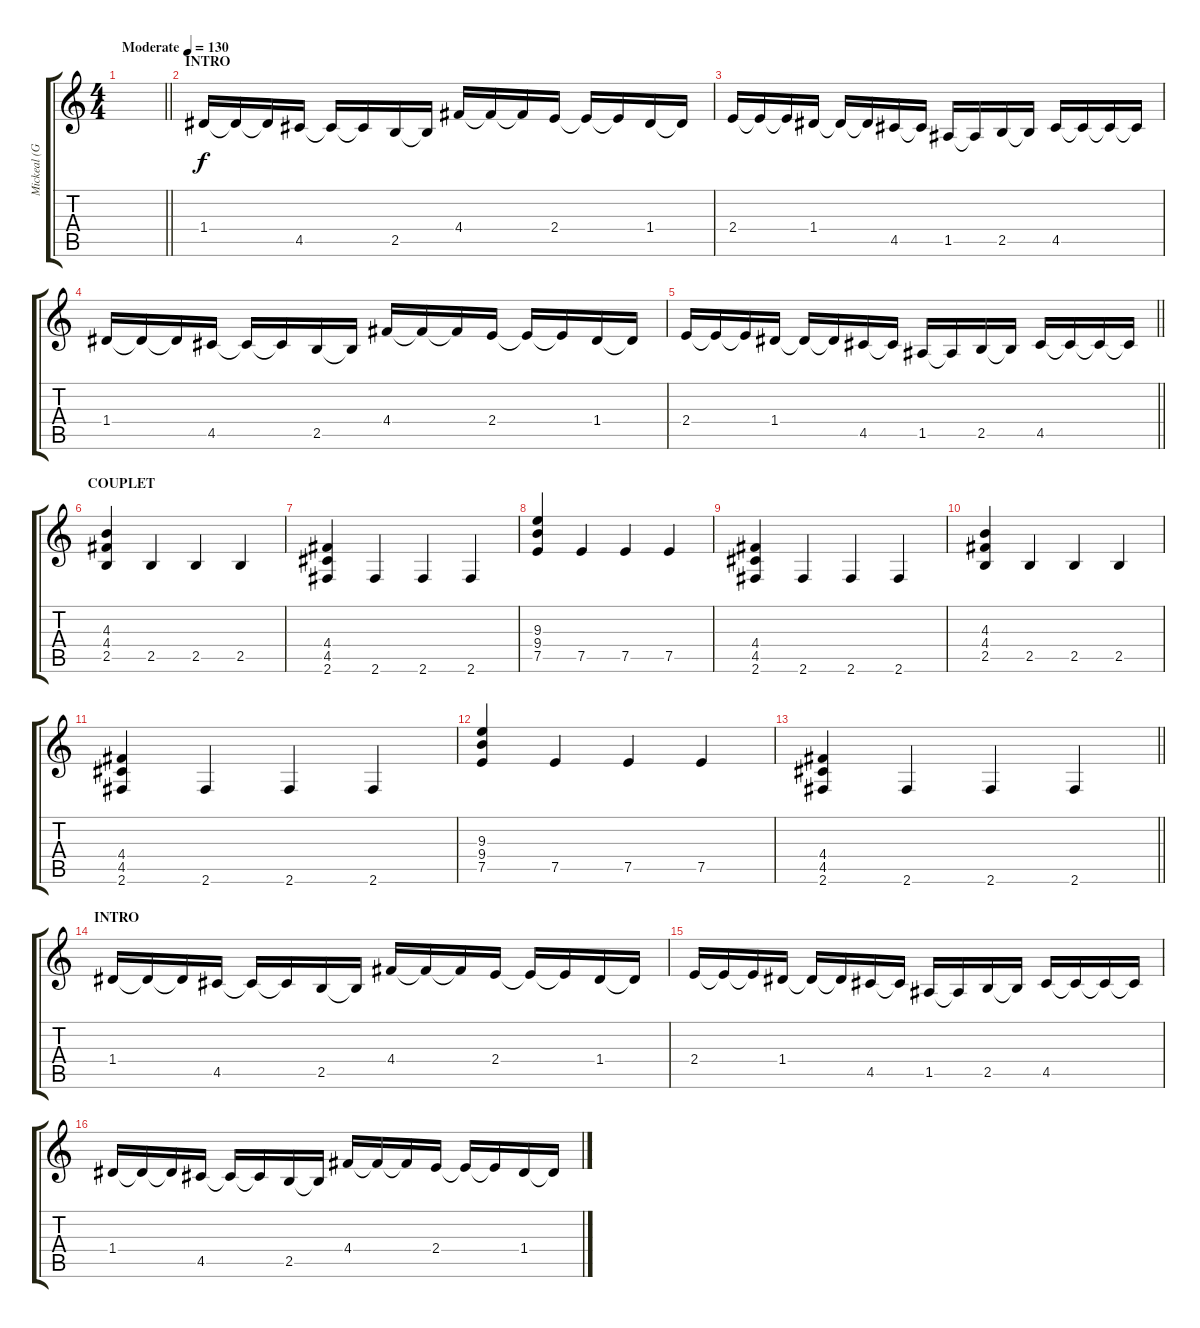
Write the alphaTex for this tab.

\track ("Mickeal (Guitar_01)" "Mickeal (G") {instrument distortionguitar}
\staff {score tabs}
\tuning (E4 B3 G3 D3 A2 E2) {hide}
\ts (4 4)
\tempo (130 "Moderate")
\clef g2
\barLineRight lightlight
\ks c
|
\section ("" "INTRO")
1.4.16 1.4{t}.16 1.4{t}.16 4.5.16 4.5{t}.16 4.5{t}.16 2.5.16 2.5{t}.16 4.4.16 4.4{t}.16 4.4{t}.16 2.4.16 2.4{t}.16 2.4{t}.16 1.4.16 1.4{t}.16 |
2.4.16 2.4{t}.16 2.4{t}.16 1.4.16 1.4{t}.16 1.4{t}.16 4.5.16 4.5{t}.16 1.5.16 1.5{t}.16 2.5.16 2.5{t}.16 4.5.16 4.5{t}.16 4.5{t}.16 4.5{t}.16 |
1.4.16 1.4{t}.16 1.4{t}.16 4.5.16 4.5{t}.16 4.5{t}.16 2.5.16 2.5{t}.16 4.4.16 4.4{t}.16 4.4{t}.16 2.4.16 2.4{t}.16 2.4{t}.16 1.4.16 1.4{t}.16 |
\barLineRight lightlight
2.4.16 2.4{t}.16 2.4{t}.16 1.4.16 1.4{t}.16 1.4{t}.16 4.5.16 4.5{t}.16 1.5.16 1.5{t}.16 2.5.16 2.5{t}.16 4.5.16 4.5{t}.16 4.5{t}.16 4.5{t}.16 |
\section ("" "COUPLET")
(4.3 4.4 2.5).4 2.5.4 2.5.4 2.5.4 |
(4.4 4.5 2.6).4 2.6.4 2.6.4 2.6.4 |
(9.3 9.4 7.5).4 7.5.4 7.5.4 7.5.4 |
(4.4 4.5 2.6).4 2.6.4 2.6.4 2.6.4 |
(4.3 4.4 2.5).4 2.5.4 2.5.4 2.5.4 |
(4.4 4.5 2.6).4 2.6.4 2.6.4 2.6.4 |
(9.3 9.4 7.5).4 7.5.4 7.5.4 7.5.4 |
\barLineRight lightlight
(4.4 4.5 2.6).4 2.6.4 2.6.4 2.6.4 |
\section ("" "INTRO")
1.4.16 1.4{t}.16 1.4{t}.16 4.5.16 4.5{t}.16 4.5{t}.16 2.5.16 2.5{t}.16 4.4.16 4.4{t}.16 4.4{t}.16 2.4.16 2.4{t}.16 2.4{t}.16 1.4.16 1.4{t}.16 |
2.4.16 2.4{t}.16 2.4{t}.16 1.4.16 1.4{t}.16 1.4{t}.16 4.5.16 4.5{t}.16 1.5.16 1.5{t}.16 2.5.16 2.5{t}.16 4.5.16 4.5{t}.16 4.5{t}.16 4.5{t}.16 |
1.4.16 1.4{t}.16 1.4{t}.16 4.5.16 4.5{t}.16 4.5{t}.16 2.5.16 2.5{t}.16 4.4.16 4.4{t}.16 4.4{t}.16 2.4.16 2.4{t}.16 2.4{t}.16 1.4.16 1.4{t}.16
